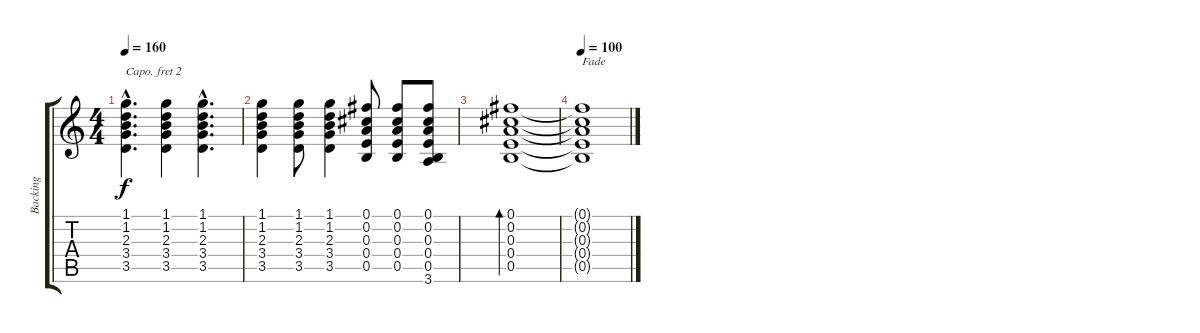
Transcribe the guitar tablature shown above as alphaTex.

\track ("Backing" "Backing") {instrument acousticguitarnylon}
\staff {score tabs}
\capo 2
\tuning (E4 B3 G3 D3 A2 E2) {hide}
\ts (4 4)
\tempo 160
\clef g2
\ks c
(1.1{hac} 1.2{hac} 2.3{hac} 3.4{hac} 3.5{hac}).4{d dy f} (1.1 1.2 2.3 3.4 3.5).4 (1.1{hac} 1.2{hac} 2.3{hac} 3.4{hac} 3.5{hac}).4{d} |
(1.1 1.2 2.3 3.4 3.5).4 (1.1 1.2 2.3 3.4 3.5).8 (1.1 1.2 2.3 3.4 3.5).4 (0.1 0.2 0.3 0.4 0.5).8 (0.1 0.2 0.3 0.4 0.5).8 (0.1 0.2 0.3 0.4 0.5 3.6).8 |
(0.1 0.2 0.3 0.4 0.5).1{bd 60} |
\tempo 100
(0.1{t} 0.2{t} 0.3{t} 0.4{t} 0.5{t}).1{txt "Fade"}
